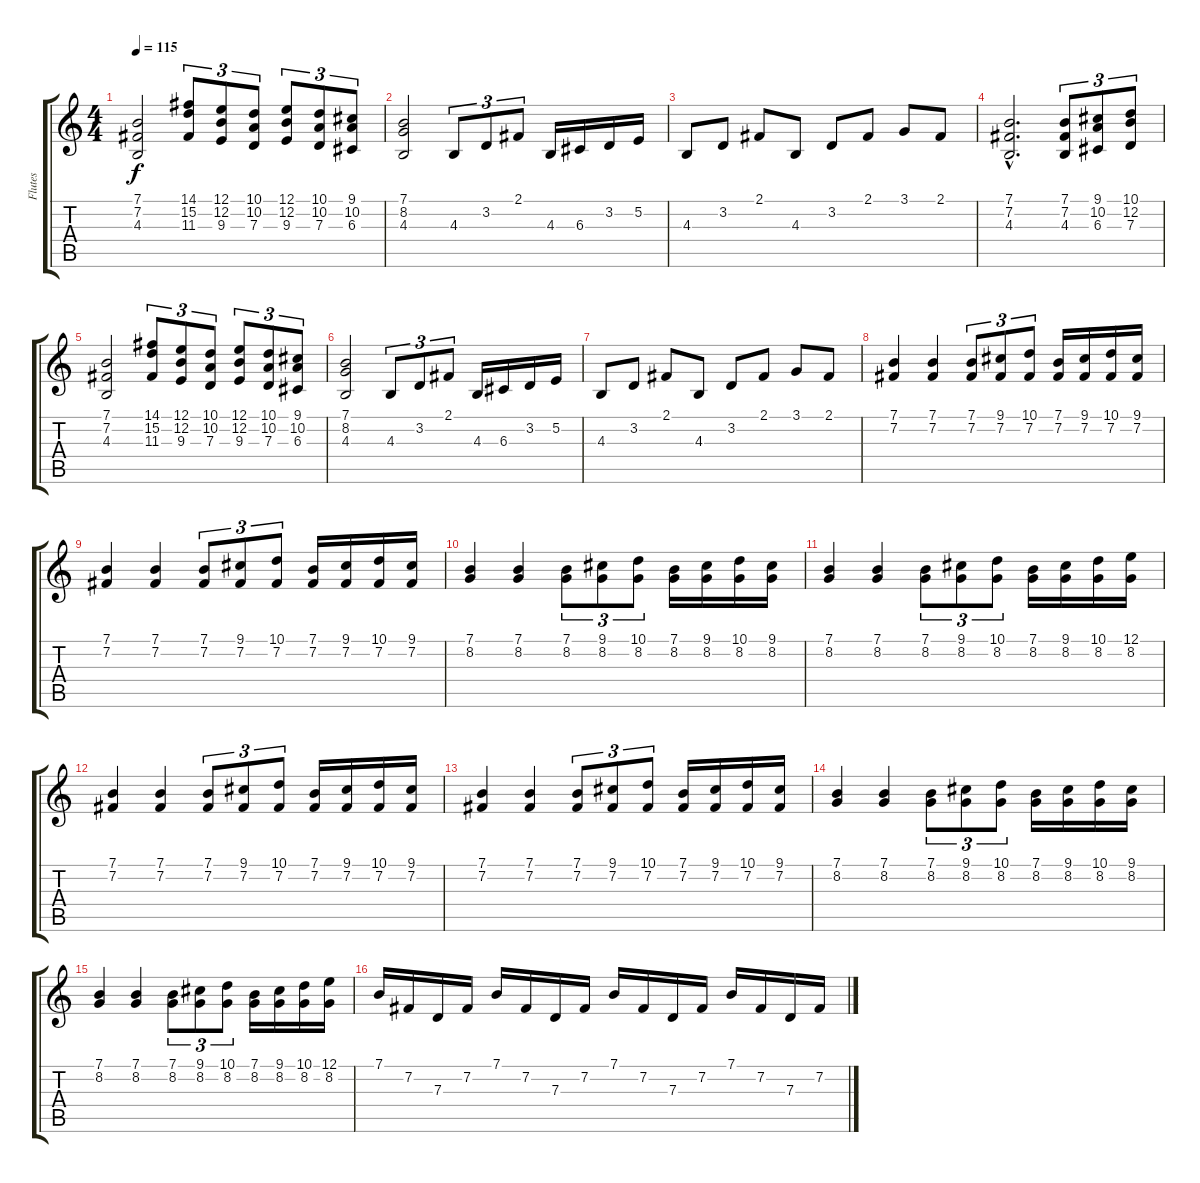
\track ("Flutes" "Flutes") {instrument flute}
\staff {score tabs}
\tuning (E4 B3 G3 D3 A2 E2) {hide}
\ts (4 4)
\tempo 115
\clef g2
\ks c
(7.1 7.2 4.3).2{dy f} (14.1 15.2 11.3).8{tu (3 2)} (12.1 12.2 9.3).8{tu (3 2)} (10.1 10.2 7.3).8{tu (3 2)} (12.1 12.2 9.3).8{tu (3 2)} (10.1 10.2 7.3).8{tu (3 2)} (9.1 10.2 6.3).8{tu (3 2)} |
(7.1 8.2 4.3).2 4.3.8{tu (3 2)} 3.2.8{tu (3 2)} 2.1.8{tu (3 2)} 4.3.16 6.3.16 3.2.16 5.2.16 |
4.3.8 3.2.8 2.1.8 4.3.8 3.2.8 2.1.8 3.1.8 2.1.8 |
(7.1{hac} 7.2{hac} 4.3{hac}).2{d} (7.1 7.2 4.3).8{tu (3 2)} (9.1 10.2 6.3).8{tu (3 2)} (10.1 12.2 7.3).8{tu (3 2)} |
(7.1 7.2 4.3).2 (14.1 15.2 11.3).8{tu (3 2)} (12.1 12.2 9.3).8{tu (3 2)} (10.1 10.2 7.3).8{tu (3 2)} (12.1 12.2 9.3).8{tu (3 2)} (10.1 10.2 7.3).8{tu (3 2)} (9.1 10.2 6.3).8{tu (3 2)} |
(7.1 8.2 4.3).2 4.3.8{tu (3 2)} 3.2.8{tu (3 2)} 2.1.8{tu (3 2)} 4.3.16 6.3.16 3.2.16 5.2.16 |
4.3.8 3.2.8 2.1.8 4.3.8 3.2.8 2.1.8 3.1.8 2.1.8 |
(7.1 7.2).4 (7.1 7.2).4 (7.1 7.2).8{tu (3 2)} (9.1 7.2).8{tu (3 2)} (10.1 7.2).8{tu (3 2)} (7.1 7.2).16 (9.1 7.2).16 (10.1 7.2).16 (9.1 7.2).16 |
(7.1 7.2).4 (7.1 7.2).4 (7.1 7.2).8{tu (3 2)} (9.1 7.2).8{tu (3 2)} (10.1 7.2).8{tu (3 2)} (7.1 7.2).16 (9.1 7.2).16 (10.1 7.2).16 (9.1 7.2).16 |
(7.1 8.2).4 (7.1 8.2).4 (7.1 8.2).8{tu (3 2)} (9.1 8.2).8{tu (3 2)} (10.1 8.2).8{tu (3 2)} (7.1 8.2).16 (9.1 8.2).16 (10.1 8.2).16 (9.1 8.2).16 |
(7.1 8.2).4 (7.1 8.2).4 (7.1 8.2).8{tu (3 2)} (9.1 8.2).8{tu (3 2)} (10.1 8.2).8{tu (3 2)} (7.1 8.2).16 (9.1 8.2).16 (10.1 8.2).16 (12.1 8.2).16 |
(7.1 7.2).4 (7.1 7.2).4 (7.1 7.2).8{tu (3 2)} (9.1 7.2).8{tu (3 2)} (10.1 7.2).8{tu (3 2)} (7.1 7.2).16 (9.1 7.2).16 (10.1 7.2).16 (9.1 7.2).16 |
(7.1 7.2).4 (7.1 7.2).4 (7.1 7.2).8{tu (3 2)} (9.1 7.2).8{tu (3 2)} (10.1 7.2).8{tu (3 2)} (7.1 7.2).16 (9.1 7.2).16 (10.1 7.2).16 (9.1 7.2).16 |
(7.1 8.2).4 (7.1 8.2).4 (7.1 8.2).8{tu (3 2)} (9.1 8.2).8{tu (3 2)} (10.1 8.2).8{tu (3 2)} (7.1 8.2).16 (9.1 8.2).16 (10.1 8.2).16 (9.1 8.2).16 |
(7.1 8.2).4 (7.1 8.2).4 (7.1 8.2).8{tu (3 2)} (9.1 8.2).8{tu (3 2)} (10.1 8.2).8{tu (3 2)} (7.1 8.2).16 (9.1 8.2).16 (10.1 8.2).16 (12.1 8.2).16 |
\section ("" "")
7.1.16 7.2.16 7.3.16 7.2.16 7.1.16 7.2.16 7.3.16 7.2.16 7.1.16 7.2.16 7.3.16 7.2.16 7.1.16 7.2.16 7.3.16 7.2.16
